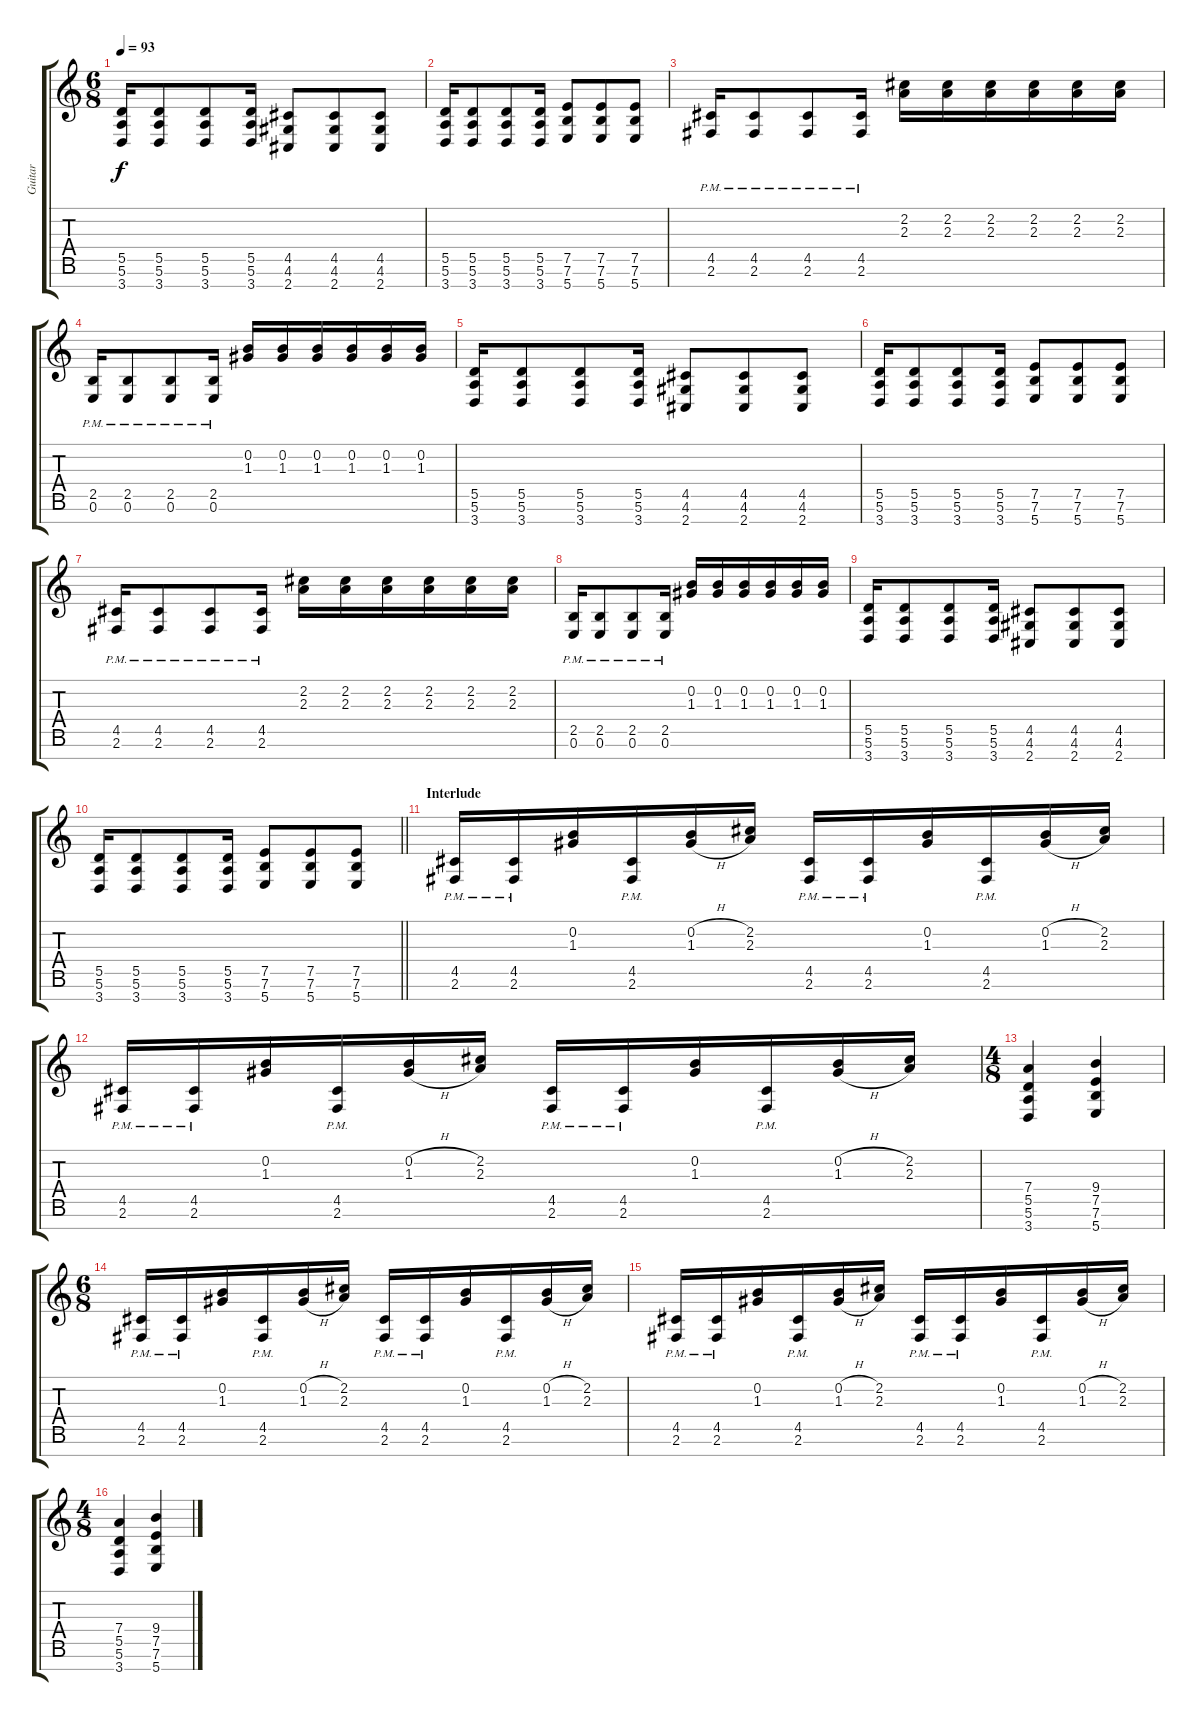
\track ("Guitar" "Guitar") {instrument distortionguitar}
\staff {score tabs}
\tuning (E4 B3 G3 D3 A2 E2 B1) {hide}
\ts (6 8)
\tempo 93
\clef g2
\ks c
(5.5 5.6 3.7).16{dy f} (5.5 5.6 3.7).8 (5.5 5.6 3.7).8 (5.5 5.6 3.7).16 (4.5 4.6 2.7).8 (4.5 4.6 2.7).8 (4.5 4.6 2.7).8 |
(5.5 5.6 3.7).16 (5.5 5.6 3.7).8 (5.5 5.6 3.7).8 (5.5 5.6 3.7).16 (7.5 7.6 5.7).8 (7.5 7.6 5.7).8 (7.5 7.6 5.7).8 |
(4.5{pm} 2.6{pm}).16 (4.5{pm} 2.6{pm}).8 (4.5{pm} 2.6{pm}).8 (4.5{pm} 2.6{pm}).16 (2.2 2.3).16 (2.2 2.3).16 (2.2 2.3).16 (2.2 2.3).16 (2.2 2.3).16 (2.2 2.3).16 |
(2.5{pm} 0.6{pm}).16 (2.5{pm} 0.6{pm}).8 (2.5{pm} 0.6{pm}).8 (2.5{pm} 0.6{pm}).16 (0.2 1.3).16 (0.2 1.3).16 (0.2 1.3).16 (0.2 1.3).16 (0.2 1.3).16 (0.2 1.3).16 |
(5.5 5.6 3.7).16 (5.5 5.6 3.7).8 (5.5 5.6 3.7).8 (5.5 5.6 3.7).16 (4.5 4.6 2.7).8 (4.5 4.6 2.7).8 (4.5 4.6 2.7).8 |
(5.5 5.6 3.7).16 (5.5 5.6 3.7).8 (5.5 5.6 3.7).8 (5.5 5.6 3.7).16 (7.5 7.6 5.7).8 (7.5 7.6 5.7).8 (7.5 7.6 5.7).8 |
(4.5{pm} 2.6{pm}).16 (4.5{pm} 2.6{pm}).8 (4.5{pm} 2.6{pm}).8 (4.5{pm} 2.6{pm}).16 (2.2 2.3).16 (2.2 2.3).16 (2.2 2.3).16 (2.2 2.3).16 (2.2 2.3).16 (2.2 2.3).16 |
(2.5{pm} 0.6{pm}).16 (2.5{pm} 0.6{pm}).8 (2.5{pm} 0.6{pm}).8 (2.5{pm} 0.6{pm}).16 (0.2 1.3).16 (0.2 1.3).16 (0.2 1.3).16 (0.2 1.3).16 (0.2 1.3).16 (0.2 1.3).16 |
(5.5 5.6 3.7).16 (5.5 5.6 3.7).8 (5.5 5.6 3.7).8 (5.5 5.6 3.7).16 (4.5 4.6 2.7).8 (4.5 4.6 2.7).8 (4.5 4.6 2.7).8 |
\barLineRight lightlight
(5.5 5.6 3.7).16 (5.5 5.6 3.7).8 (5.5 5.6 3.7).8 (5.5 5.6 3.7).16 (7.5 7.6 5.7).8 (7.5 7.6 5.7).8 (7.5 7.6 5.7).8 |
\section ("" "Interlude")
(4.5{pm} 2.6{pm}).16 (4.5{pm} 2.6{pm}).16 (0.2 1.3).16 (4.5{pm} 2.6{pm}).16 (0.2{h} 1.3{h}).16 (2.2 2.3).16 (4.5{pm} 2.6{pm}).16 (4.5{pm} 2.6{pm}).16 (0.2 1.3).16 (4.5{pm} 2.6{pm}).16 (0.2{h} 1.3{h}).16 (2.2 2.3).16 |
(4.5{pm} 2.6{pm}).16 (4.5{pm} 2.6{pm}).16 (0.2 1.3).16 (4.5{pm} 2.6{pm}).16 (0.2{h} 1.3{h}).16 (2.2 2.3).16 (4.5{pm} 2.6{pm}).16 (4.5{pm} 2.6{pm}).16 (0.2 1.3).16 (4.5{pm} 2.6{pm}).16 (0.2{h} 1.3{h}).16 (2.2 2.3).16 |
\ts (4 8)
(7.4 5.5 5.6 3.7).4 (9.4 7.5 7.6 5.7).4 |
\ts (6 8)
(4.5{pm} 2.6{pm}).16 (4.5{pm} 2.6{pm}).16 (0.2 1.3).16 (4.5{pm} 2.6{pm}).16 (0.2{h} 1.3{h}).16 (2.2 2.3).16 (4.5{pm} 2.6{pm}).16 (4.5{pm} 2.6{pm}).16 (0.2 1.3).16 (4.5{pm} 2.6{pm}).16 (0.2{h} 1.3{h}).16 (2.2 2.3).16 |
(4.5{pm} 2.6{pm}).16 (4.5{pm} 2.6{pm}).16 (0.2 1.3).16 (4.5{pm} 2.6{pm}).16 (0.2{h} 1.3{h}).16 (2.2 2.3).16 (4.5{pm} 2.6{pm}).16 (4.5{pm} 2.6{pm}).16 (0.2 1.3).16 (4.5{pm} 2.6{pm}).16 (0.2{h} 1.3{h}).16 (2.2 2.3).16 |
\ts (4 8)
(7.4 5.5 5.6 3.7).4 (9.4 7.5 7.6 5.7).4
